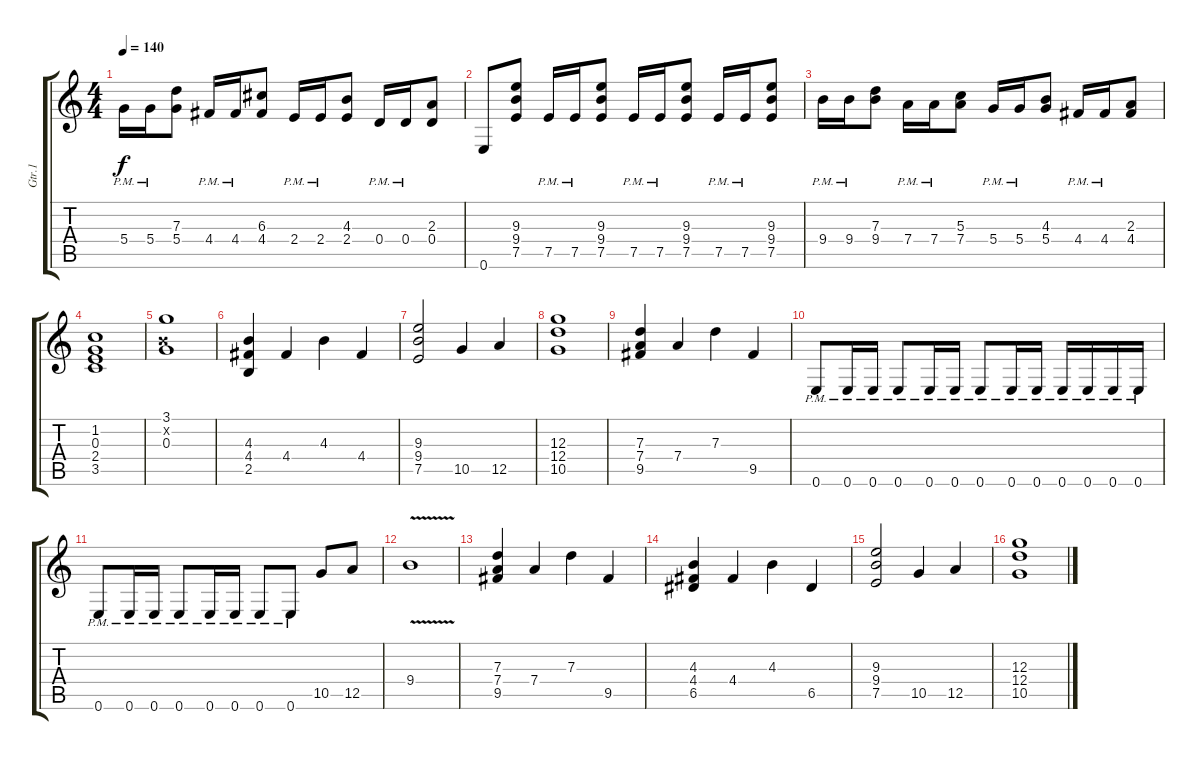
\track ("Gtr.1" "Gtr.1") {instrument distortionguitar}
\staff {score tabs}
\tuning (E4 B3 G3 D3 A2 E2) {hide}
\ts (4 4)
\tempo 140
\clef g2
\ks c
5.4{pm}.16{dy f} 5.4{pm}.16 (7.3 5.4).8 4.4{pm}.16 4.4{pm}.16 (6.3 4.4).8 2.4{pm}.16 2.4{pm}.16 (4.3 2.4).8 0.4{pm}.16 0.4{pm}.16 (2.3 0.4).8 |
0.6.8 (9.3 9.4 7.5).8 7.5{pm}.16 7.5{pm}.16 (9.3 9.4 7.5).8 7.5{pm}.16 7.5{pm}.16 (9.3 9.4 7.5).8 7.5{pm}.16 7.5{pm}.16 (9.3 9.4 7.5).8 |
9.4{pm}.16 9.4{pm}.16 (7.3 9.4).8 7.4{pm}.16 7.4{pm}.16 (5.3 7.4).8 5.4{pm}.16 5.4{pm}.16 (4.3 5.4).8 4.4{pm}.16 4.4{pm}.16 (2.3 4.4).8 |
(1.2 0.3 2.4 3.5).1 |
(3.1 0.2{x} 0.3).1 |
(4.3 4.4 2.5).4 4.4.4 4.3.4 4.4.4 |
(9.3 9.4 7.5).2 10.5.4 12.5.4 |
(12.3 12.4 10.5).1 |
(7.3 7.4 9.5).4 7.4.4 7.3.4 9.5.4 |
0.6{pm}.8 0.6{pm}.16 0.6{pm}.16 0.6{pm}.8 0.6{pm}.16 0.6{pm}.16 0.6{pm}.8 0.6{pm}.16 0.6{pm}.16 0.6{pm}.16 0.6{pm}.16 0.6{pm}.16 0.6{pm}.16 |
0.6{pm}.8 0.6{pm}.16 0.6{pm}.16 0.6{pm}.8 0.6{pm}.16 0.6{pm}.16 0.6{pm}.8 0.6{pm}.8 10.5.8 12.5.8 |
9.4{v}.1 |
(7.3 7.4 9.5).4 7.4.4 7.3.4 9.5.4 |
(4.3 4.4 6.5).4 4.4.4 4.3.4 6.5.4 |
(9.3 9.4 7.5).2 10.5.4 12.5.4 |
(12.3 12.4 10.5).1
